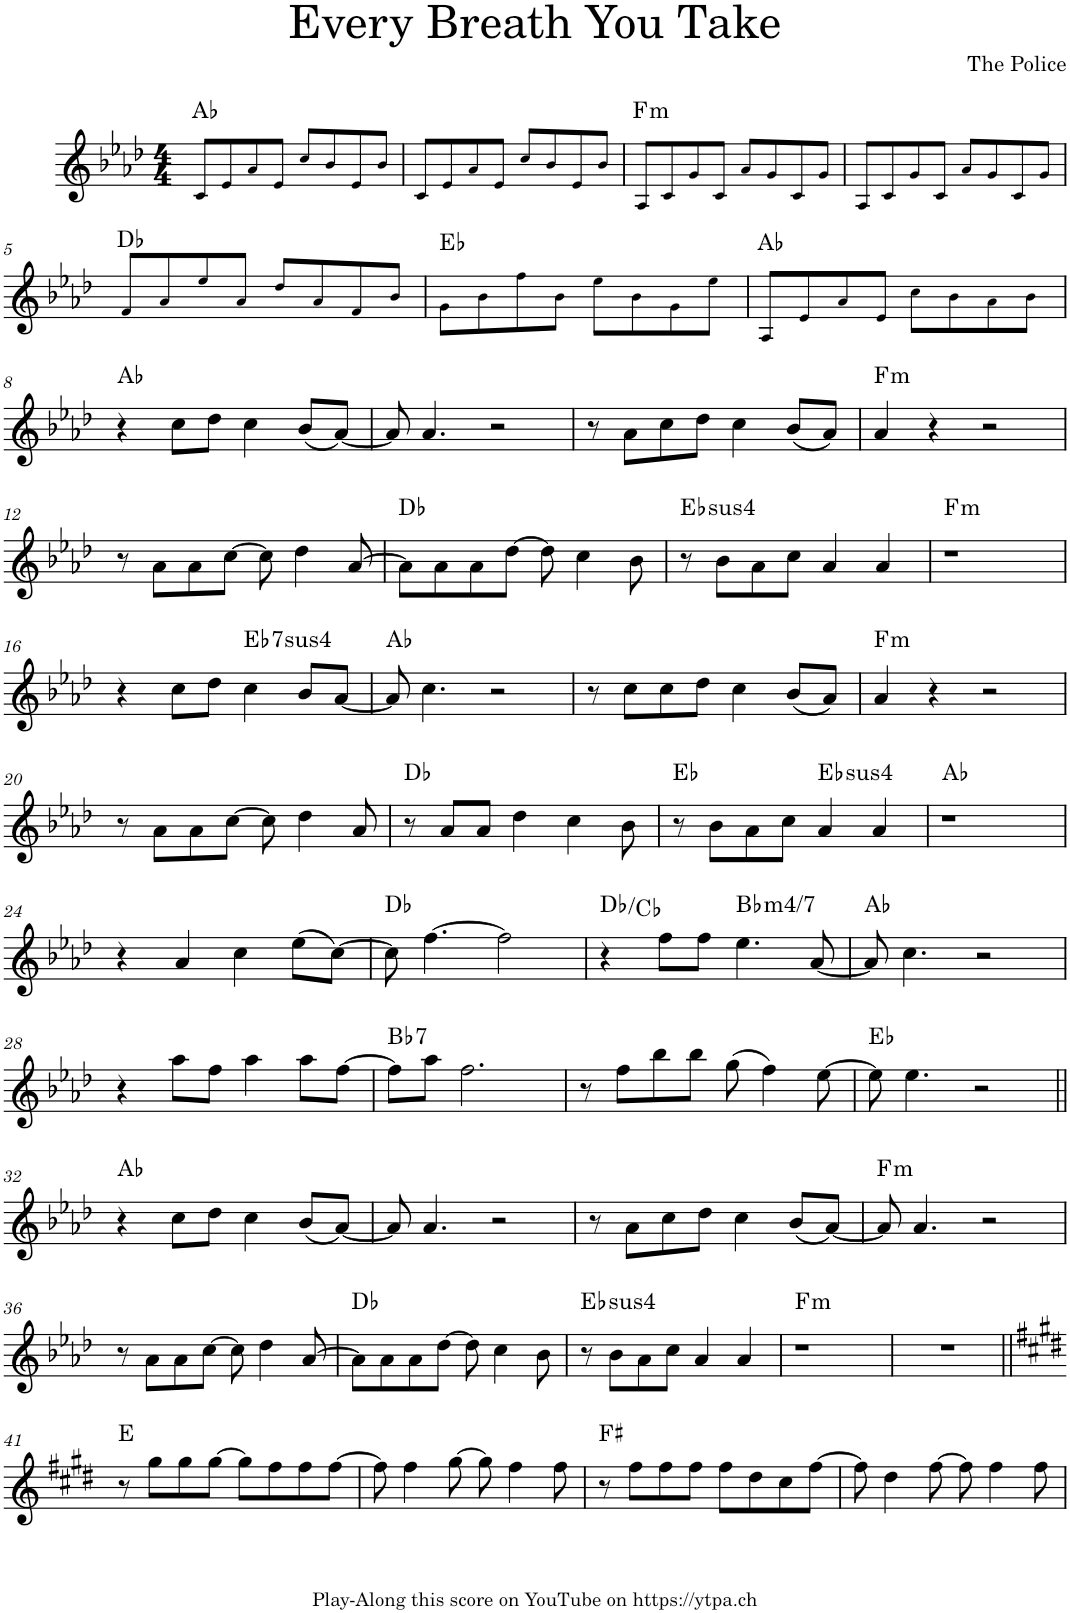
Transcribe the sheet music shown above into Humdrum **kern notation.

**kern	**harte
*part1	*part1
*staff1	*
*I"Piano	*
*I'Pno.	*
*clefG2	*
*k[b-e-a-d-]	*
*M4/4	*
=1	=1
8c!/L	Ab:maj
8e-!/	.
8a-!/	.
8e-!/J	.
8cc!/L	.
8b-!/	.
8e-!/	.
8b-!/J	.
=2	=2
8c!/L	.
8e-!/	.
8a-!/	.
8e-!/J	.
8cc!/L	.
8b-!/	.
8e-!/	.
8b-!/J	.
=3	=3
!	!LO:H:kt=m
8A-!/L	F:min
8c!/	.
8g!/	.
8c!/J	.
8a-!/L	.
8g!/	.
8c!/	.
8g!/J	.
=4	=4
8A-!/L	.
8c!/	.
8g!/	.
8c!/J	.
8a-!/L	.
8g!/	.
8c!/	.
8g!/J	.
!!LO:LB:g=z
=5	=5
8f!/L	Db:maj
8a-!/	.
8ee-!/	.
8a-!/J	.
8dd-!/L	.
8a-!/	.
8f!/	.
8b-!/J	.
=6	=6
8g!\L	Eb:maj
8b-!\	.
8ff!\	.
8b-!\J	.
8ee-!\L	.
8b-!\	.
8g!\	.
8ee-!\J	.
=7	=7
8A-!/L	Ab:maj
8e-!/	.
8a-!/	.
8e-!/J	.
8cc!\L	.
8b-!\	.
8a-!\	.
8b-!\J	.
!!LO:LB:g=z
=8	=8
4r	Ab:maj
8cc\L	.
8dd-\J	.
4cc\	.
(8b-/L	.
[8a-/J)	.
=9	=9
8a-/]	.
4.a-/	.
2r	.
=10	=10
8r	.
8a-\L	.
8cc\	.
8dd-\J	.
4cc\	.
(8b-/L	.
8a-/J)	.
=11	=11
!	!LO:H:kt=m
4a-/	F:min
4r	.
2r	.
!!LO:LB:g=z
=12	=12
8r	.
8a-\L	.
8a-\	.
[8cc\J	.
8cc\]	.
4dd-\	.
[8a-/	.
=13	=13
8a-\L]	Db:maj
8a-\	.
8a-\	.
[8dd-\J	.
8dd-\]	.
4cc\	.
8b-\	.
=14	=14
!	!LO:H:kt=4
8r	Eb:sus4
8b-\L	.
8a-\	.
8cc\J	.
4a-/	.
4a-/	.
=15	=15
!	!LO:H:kt=m
1r	F:min
!!LO:LB:g=z
=16	=16
4r	.
8cc\L	.
8dd-\J	.
!	!LO:H:kt=74
4cc\	Eb:sus4(7)
8b-/L	.
[8a-/J	.
=17	=17
8a-/]	Ab:maj
4.cc\	.
2r	.
=18	=18
8r	.
8cc\L	.
8cc\	.
8dd-\J	.
4cc\	.
(8b-/L	.
8a-/J)	.
=19	=19
!	!LO:H:kt=m
4a-/	F:min
4r	.
2r	.
!!LO:LB:g=z
=20	=20
8r	.
8a-\L	.
8a-\	.
[8cc\J	.
8cc\]	.
4dd-\	.
8a-/	.
=21	=21
8r	Db:maj
8a-/L	.
8a-/J	.
4dd-\	.
4cc\	.
8b-\	.
=22	=22
8r	Eb:maj
8b-\L	.
8a-\	.
8cc\J	.
!	!LO:H:kt=4
4a-/	Eb:sus4
4a-/	.
=23	=23
1r	Ab:maj
!!LO:LB:g=z
=24	=24
4r	.
4a-/	.
4cc\	.
(8ee-\L	.
[8cc\J)	.
=25	=25
8cc\]	Db:maj
[4.ff\	.
2ff\]	.
=26	=26
4r	Db:maj/b7
8ff\L	.
8ff\J	.
!	!LO:H:kt=m4/7
4.ee-\	Bb:min
[8a-/	.
=27	=27
8a-/]	Ab:maj
4.cc\	.
2r	.
!!LO:LB:g=z
=28	=28
4r	.
8aa-\L	.
8ff\J	.
4aa-\	.
8aa-\L	.
[8ff\J	.
=29	=29
!	!LO:H:kt=7
8ff\L]	Bb:7
8aa-\J	.
2.ff\	.
=30	=30
8r	.
8ff\L	.
8bb-\	.
8bb-\J	.
(8gg\	.
4ff\)	.
[8ee-\	.
=31	=31
8ee-\]	Eb:maj
4.ee-\	.
2r	.
!!LO:LB:g=z
=32||	=32||
4r	Ab:maj
8cc\L	.
8dd-\J	.
4cc\	.
(8b-/L	.
[8a-/J)	.
=33	=33
8a-/]	.
4.a-/	.
2r	.
=34	=34
8r	.
8a-\L	.
8cc\	.
8dd-\J	.
4cc\	.
(8b-/L	.
[8a-/J)	.
=35	=35
!	!LO:H:kt=m
8a-/]	F:min
4.a-/	.
2r	.
!!LO:LB:g=z
=36	=36
8r	.
8a-\L	.
8a-\	.
[8cc\J	.
8cc\]	.
4dd-\	.
[8a-/	.
=37	=37
8a-\L]	Db:maj
8a-\	.
8a-\	.
[8dd-\J	.
8dd-\]	.
4cc\	.
8b-\	.
=38	=38
!	!LO:H:kt=4
8r	Eb:sus4
8b-\L	.
8a-\	.
8cc\J	.
4a-/	.
4a-/	.
=39	=39
!	!LO:H:kt=m
1r	F:min
=40	=40
1r	.
!!LO:LB:g=z
=41||	=41||
*k[f#c#g#d#]	*
8r	E:maj
8gg#\L	.
8gg#\	.
[8gg#\J	.
8gg#\L]	.
8ff#\	.
8ff#\	.
[8ff#\J	.
=42	=42
8ff#\]	.
4ff#\	.
[8gg#\	.
8gg#\]	.
4ff#\	.
8ff#\	.
=43	=43
8r	F#:maj
8ff#\L	.
8ff#\	.
8ff#\J	.
8ff#\L	.
8dd#\	.
8cc#\	.
[8ff#\J	.
=44	=44
8ff#\]	.
4dd#\	.
[8ff#\	.
8ff#\]	.
4ff#\	.
8ff#\	.
=	=
*-	*-
